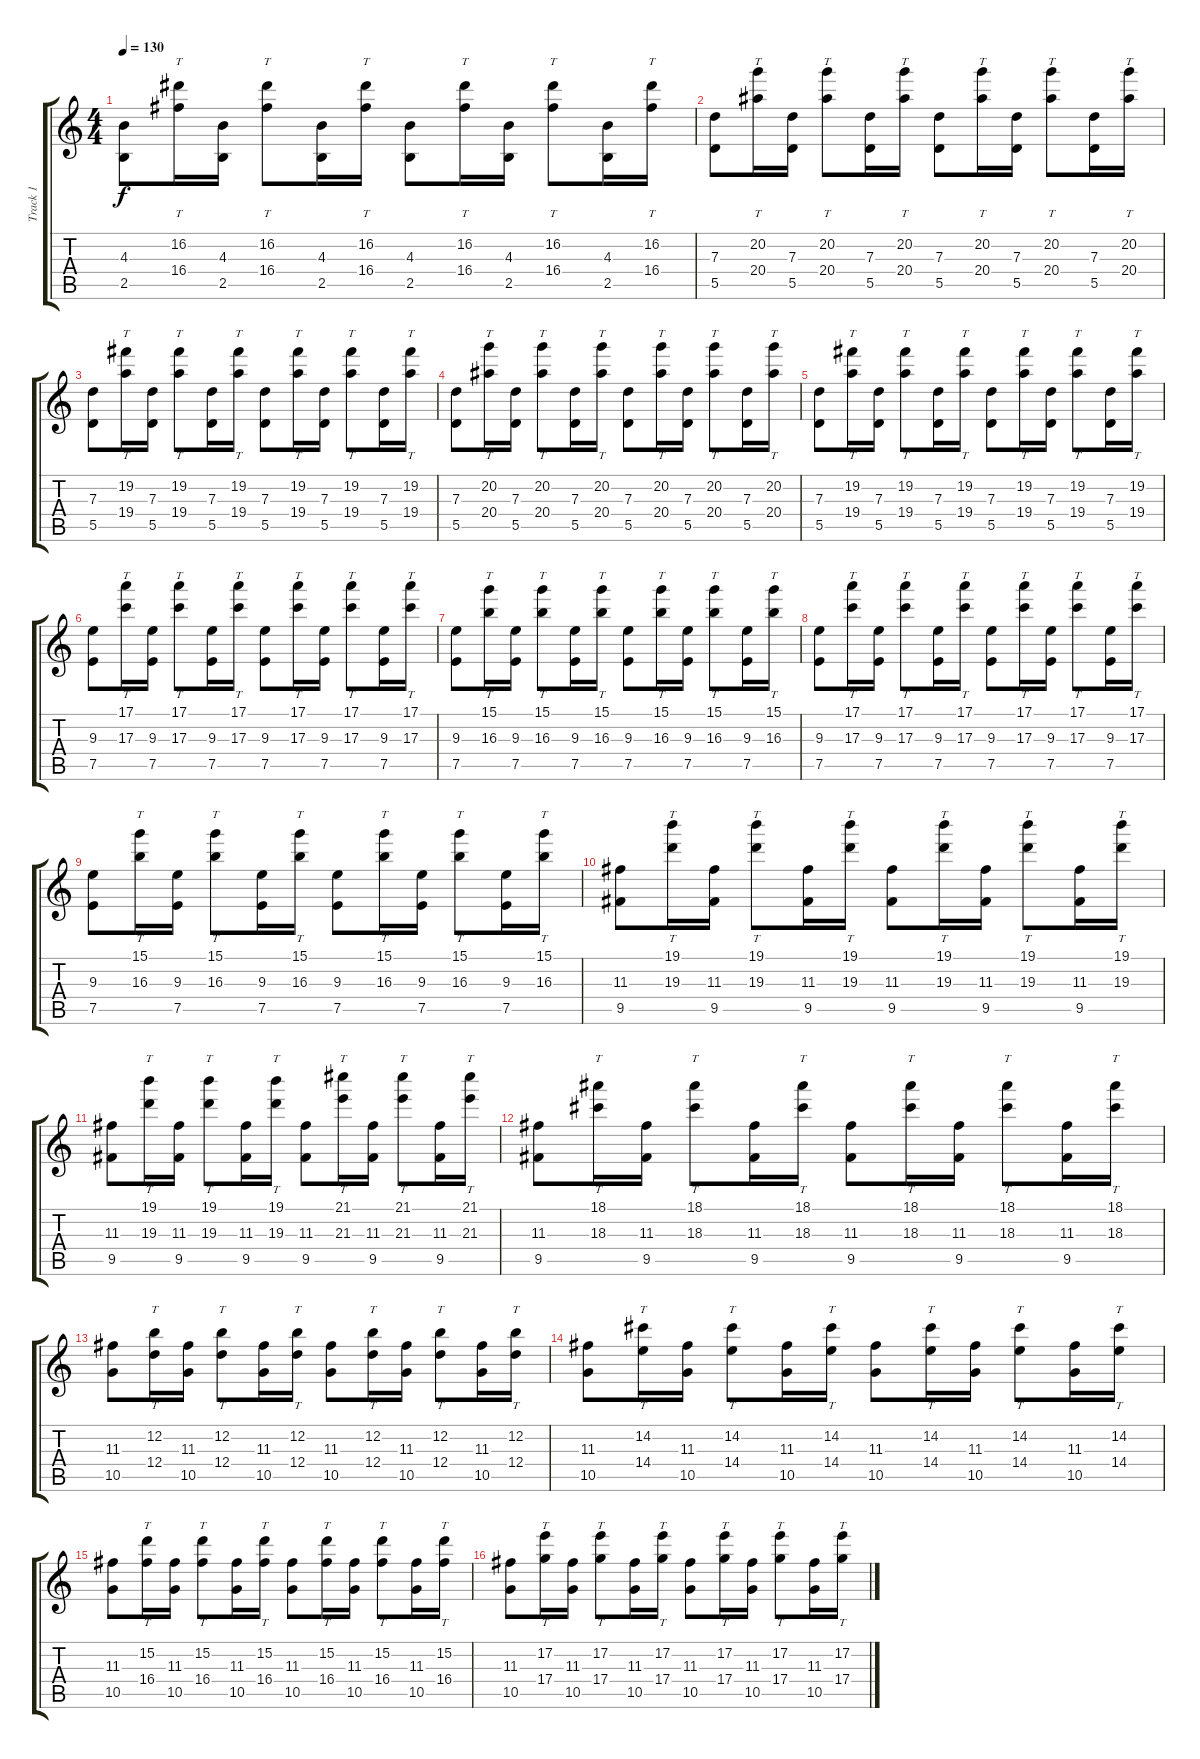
\track ("Track 1" "Track 1") {instrument electricguitarjazz}
\staff {score tabs}
\tuning (E4 B3 G3 D3 A2 E2) {hide}
\ts (4 4)
\tempo 130
\clef g2
\ks c
(4.3 2.5).8{dy f} (16.2 16.4).16{tt} (4.3 2.5).16 (16.2 16.4).8{tt} (4.3 2.5).16 (16.2 16.4).16{tt} (4.3 2.5).8 (16.2 16.4).16{tt} (4.3 2.5).16 (16.2 16.4).8{tt} (4.3 2.5).16 (16.2 16.4).16{tt} |
(7.3 5.5).8 (20.2 20.4).16{tt} (7.3 5.5).16 (20.2 20.4).8{tt} (7.3 5.5).16 (20.2 20.4).16{tt} (7.3 5.5).8 (20.2 20.4).16{tt} (7.3 5.5).16 (20.2 20.4).8{tt} (7.3 5.5).16 (20.2 20.4).16{tt} |
(7.3 5.5).8 (19.2 19.4).16{tt} (7.3 5.5).16 (19.2 19.4).8{tt} (7.3 5.5).16 (19.2 19.4).16{tt} (7.3 5.5).8 (19.2 19.4).16{tt} (7.3 5.5).16 (19.2 19.4).8{tt} (7.3 5.5).16 (19.2 19.4).16{tt} |
(7.3 5.5).8 (20.2 20.4).16{tt} (7.3 5.5).16 (20.2 20.4).8{tt} (7.3 5.5).16 (20.2 20.4).16{tt} (7.3 5.5).8 (20.2 20.4).16{tt} (7.3 5.5).16 (20.2 20.4).8{tt} (7.3 5.5).16 (20.2 20.4).16{tt} |
(7.3 5.5).8 (19.2 19.4).16{tt} (7.3 5.5).16 (19.2 19.4).8{tt} (7.3 5.5).16 (19.2 19.4).16{tt} (7.3 5.5).8 (19.2 19.4).16{tt} (7.3 5.5).16 (19.2 19.4).8{tt} (7.3 5.5).16 (19.2 19.4).16{tt} |
(9.3 7.5).8 (17.1 17.3).16{tt} (9.3 7.5).16 (17.1 17.3).8{tt} (9.3 7.5).16 (17.1 17.3).16{tt} (9.3 7.5).8 (17.1 17.3).16{tt} (9.3 7.5).16 (17.1 17.3).8{tt} (9.3 7.5).16 (17.1 17.3).16{tt} |
(9.3 7.5).8 (15.1 16.3).16{tt} (9.3 7.5).16 (15.1 16.3).8{tt} (9.3 7.5).16 (15.1 16.3).16{tt} (9.3 7.5).8 (15.1 16.3).16{tt} (9.3 7.5).16 (15.1 16.3).8{tt} (9.3 7.5).16 (15.1 16.3).16{tt} |
(9.3 7.5).8 (17.1 17.3).16{tt} (9.3 7.5).16 (17.1 17.3).8{tt} (9.3 7.5).16 (17.1 17.3).16{tt} (9.3 7.5).8 (17.1 17.3).16{tt} (9.3 7.5).16 (17.1 17.3).8{tt} (9.3 7.5).16 (17.1 17.3).16{tt} |
(9.3 7.5).8 (15.1 16.3).16{tt} (9.3 7.5).16 (15.1 16.3).8{tt} (9.3 7.5).16 (15.1 16.3).16{tt} (9.3 7.5).8 (15.1 16.3).16{tt} (9.3 7.5).16 (15.1 16.3).8{tt} (9.3 7.5).16 (15.1 16.3).16{tt} |
(11.3 9.5).8 (19.1 19.3).16{tt} (11.3 9.5).16 (19.1 19.3).8{tt} (11.3 9.5).16 (19.1 19.3).16{tt} (11.3 9.5).8 (19.1 19.3).16{tt} (11.3 9.5).16 (19.1 19.3).8{tt} (11.3 9.5).16 (19.1 19.3).16{tt} |
(11.3 9.5).8 (19.1 19.3).16{tt} (11.3 9.5).16 (19.1 19.3).8{tt} (11.3 9.5).16 (19.1 19.3).16{tt} (11.3 9.5).8 (21.1 21.3).16{tt} (11.3 9.5).16 (21.1 21.3).8{tt} (11.3 9.5).16 (21.1 21.3).16{tt} |
(11.3 9.5).8 (18.1 18.3).16{tt} (11.3 9.5).16 (18.1 18.3).8{tt} (11.3 9.5).16 (18.1 18.3).16{tt} (11.3 9.5).8 (18.1 18.3).16{tt} (11.3 9.5).16 (18.1 18.3).8{tt} (11.3 9.5).16 (18.1 18.3).16{tt} |
(11.3 10.5).8 (12.2 12.4).16{tt} (11.3 10.5).16 (12.2 12.4).8{tt} (11.3 10.5).16 (12.2 12.4).16{tt} (11.3 10.5).8 (12.2 12.4).16{tt} (11.3 10.5).16 (12.2 12.4).8{tt} (11.3 10.5).16 (12.2 12.4).16{tt} |
(11.3 10.5).8 (14.2 14.4).16{tt} (11.3 10.5).16 (14.2 14.4).8{tt} (11.3 10.5).16 (14.2 14.4).16{tt} (11.3 10.5).8 (14.2 14.4).16{tt} (11.3 10.5).16 (14.2 14.4).8{tt} (11.3 10.5).16 (14.2 14.4).16{tt} |
(11.3 10.5).8 (15.2 16.4).16{tt} (11.3 10.5).16 (15.2 16.4).8{tt} (11.3 10.5).16 (15.2 16.4).16{tt} (11.3 10.5).8 (15.2 16.4).16{tt} (11.3 10.5).16 (15.2 16.4).8{tt} (11.3 10.5).16 (15.2 16.4).16{tt} |
(11.3 10.5).8 (17.2 17.4).16{tt} (11.3 10.5).16 (17.2 17.4).8{tt} (11.3 10.5).16 (17.2 17.4).16{tt} (11.3 10.5).8 (17.2 17.4).16{tt} (11.3 10.5).16 (17.2 17.4).8{tt} (11.3 10.5).16 (17.2 17.4).16{tt}
